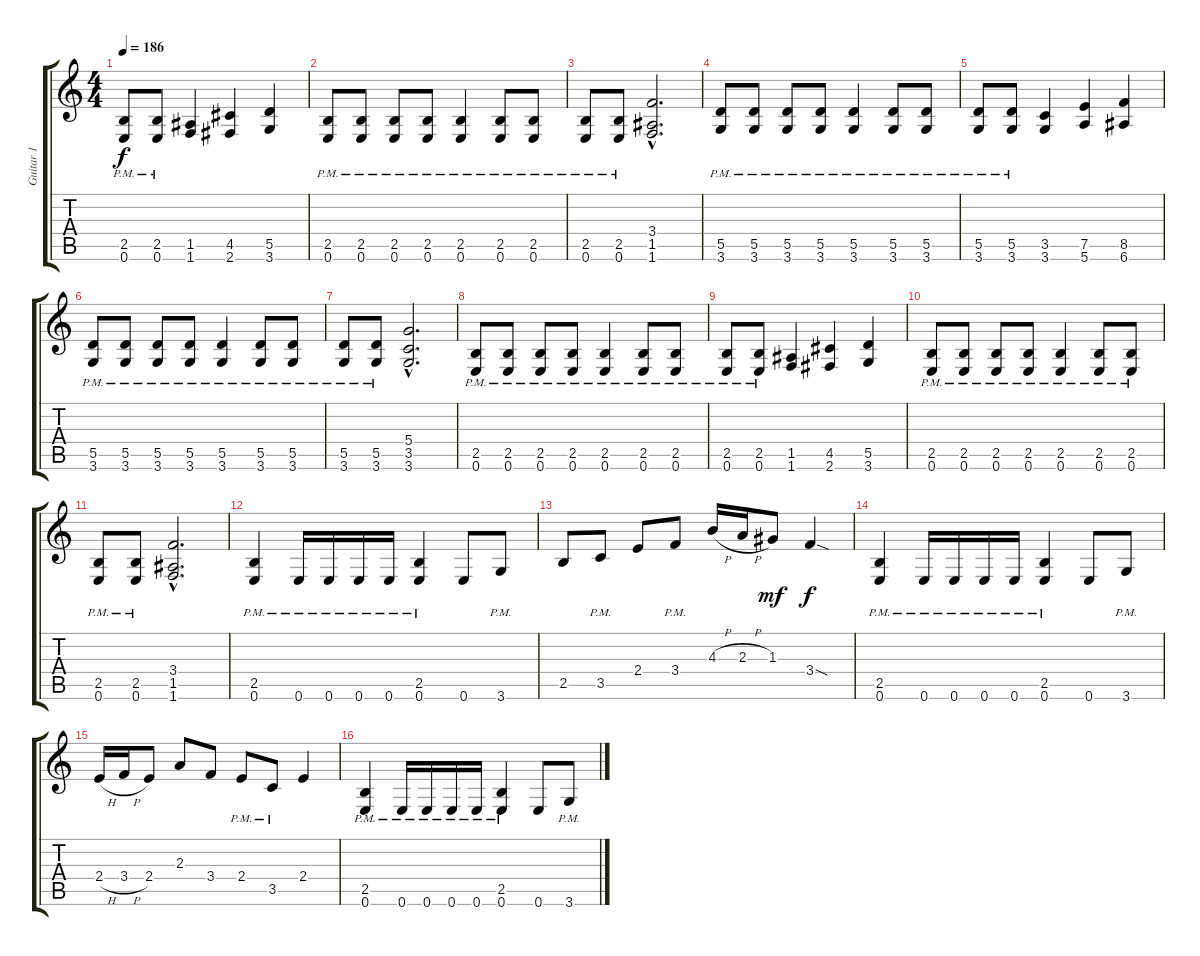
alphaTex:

\track ("Guitar 1" "Guitar 1") {instrument distortionguitar}
\staff {score tabs}
\tuning (E4 B3 G3 D3 A2 E2) {hide}
\ts (4 4)
\tempo 186
\clef g2
\ks c
(2.5{pm} 0.6{pm}).8{dy f} (2.5{pm} 0.6{pm}).8 (1.5 1.6).4 (4.5 2.6).4 (5.5 3.6).4 |
(2.5{pm} 0.6{pm}).8 (2.5{pm} 0.6{pm}).8 (2.5{pm} 0.6{pm}).8 (2.5{pm} 0.6{pm}).8 (2.5{pm} 0.6{pm}).4 (2.5{pm} 0.6{pm}).8 (2.5{pm} 0.6{pm}).8 |
(2.5{pm} 0.6{pm}).8 (2.5{pm} 0.6{pm}).8 (3.4{hac} 1.5{hac} 1.6{hac}).2{d} |
(5.5{pm} 3.6{pm}).8 (5.5{pm} 3.6{pm}).8 (5.5{pm} 3.6{pm}).8 (5.5{pm} 3.6{pm}).8 (5.5{pm} 3.6{pm}).4 (5.5{pm} 3.6{pm}).8 (5.5{pm} 3.6{pm}).8 |
(5.5{pm} 3.6{pm}).8 (5.5{pm} 3.6{pm}).8 (3.5 3.6).4 (7.5 5.6).4 (8.5 6.6).4 |
(5.5{pm} 3.6{pm}).8 (5.5{pm} 3.6{pm}).8 (5.5{pm} 3.6{pm}).8 (5.5{pm} 3.6{pm}).8 (5.5{pm} 3.6{pm}).4 (5.5{pm} 3.6{pm}).8 (5.5{pm} 3.6{pm}).8 |
(5.5{pm} 3.6{pm}).8 (5.5{pm} 3.6{pm}).8 (5.4{hac} 3.5{hac} 3.6{hac}).2{d} |
(2.5{pm} 0.6{pm}).8 (2.5{pm} 0.6{pm}).8 (2.5{pm} 0.6{pm}).8 (2.5{pm} 0.6{pm}).8 (2.5{pm} 0.6{pm}).4 (2.5{pm} 0.6{pm}).8 (2.5{pm} 0.6{pm}).8 |
(2.5{pm} 0.6{pm}).8 (2.5{pm} 0.6{pm}).8 (1.5 1.6).4 (4.5 2.6).4 (5.5 3.6).4 |
(2.5{pm} 0.6{pm}).8 (2.5{pm} 0.6{pm}).8 (2.5{pm} 0.6{pm}).8 (2.5{pm} 0.6{pm}).8 (2.5{pm} 0.6{pm}).4 (2.5{pm} 0.6{pm}).8 (2.5{pm} 0.6{pm}).8 |
(2.5{pm} 0.6{pm}).8 (2.5{pm} 0.6{pm}).8 (3.4{hac} 1.5{hac} 1.6{hac}).2{d} |
(2.5{pm} 0.6{pm}).4 0.6{pm}.16 0.6{pm}.16 0.6{pm}.16 0.6{pm}.16 (2.5{pm} 0.6{pm}).4 0.6.8 3.6{pm}.8 |
2.5.8 3.5{pm}.8 2.4.8 3.4{pm}.8 4.3{h}.16 2.3{h}.16 1.3.8{dy mf} 3.4{sod}.4{dy f} |
(2.5{pm} 0.6{pm}).4 0.6{pm}.16 0.6{pm}.16 0.6{pm}.16 0.6{pm}.16 (2.5{pm} 0.6{pm}).4 0.6.8 3.6{pm}.8 |
2.4{h}.16 3.4{h}.16 2.4.8 2.3.8 3.4.8 2.4{pm}.8 3.5{pm}.8 2.4.4 |
(2.5{pm} 0.6{pm}).4 0.6{pm}.16 0.6{pm}.16 0.6{pm}.16 0.6{pm}.16 (2.5{pm} 0.6{pm}).4 0.6.8 3.6{pm}.8
